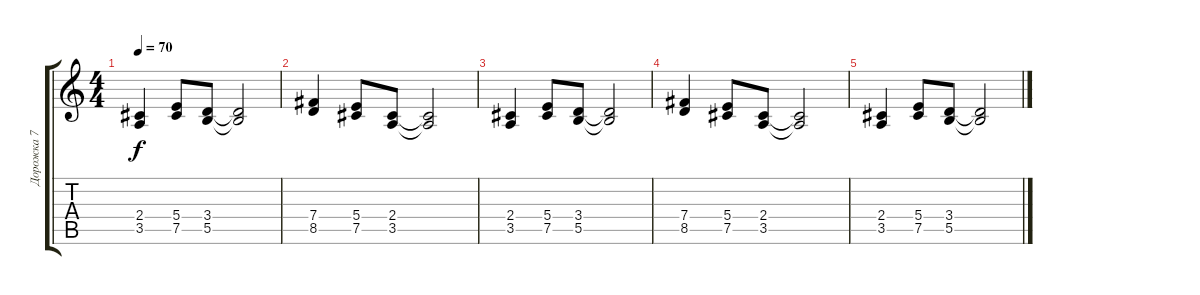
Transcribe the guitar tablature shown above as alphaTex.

\track ("Дорожка 7" "Дорожка 7") {instrument electricguitarjazz}
\staff {score tabs}
\tuning (Db4 Ab3 E3 B2 Gb2 B1) {hide}
\ts (4 4)
\tempo 70
\clef g2
\ks c
(2.4 3.5).4{dy f} (5.4 7.5).8 (3.4 5.5).8 (3.4{t} 5.5{t}).2 |
(7.4 8.5).4 (5.4 7.5).8 (2.4 3.5).8 (2.4{t} 3.5{t}).2 |
(2.4 3.5).4 (5.4 7.5).8 (3.4 5.5).8 (3.4{t} 5.5{t}).2 |
(7.4 8.5).4 (5.4 7.5).8 (2.4 3.5).8 (2.4{t} 3.5{t}).2 |
(2.4 3.5).4 (5.4 7.5).8 (3.4 5.5).8 (3.4{t} 5.5{t}).2
